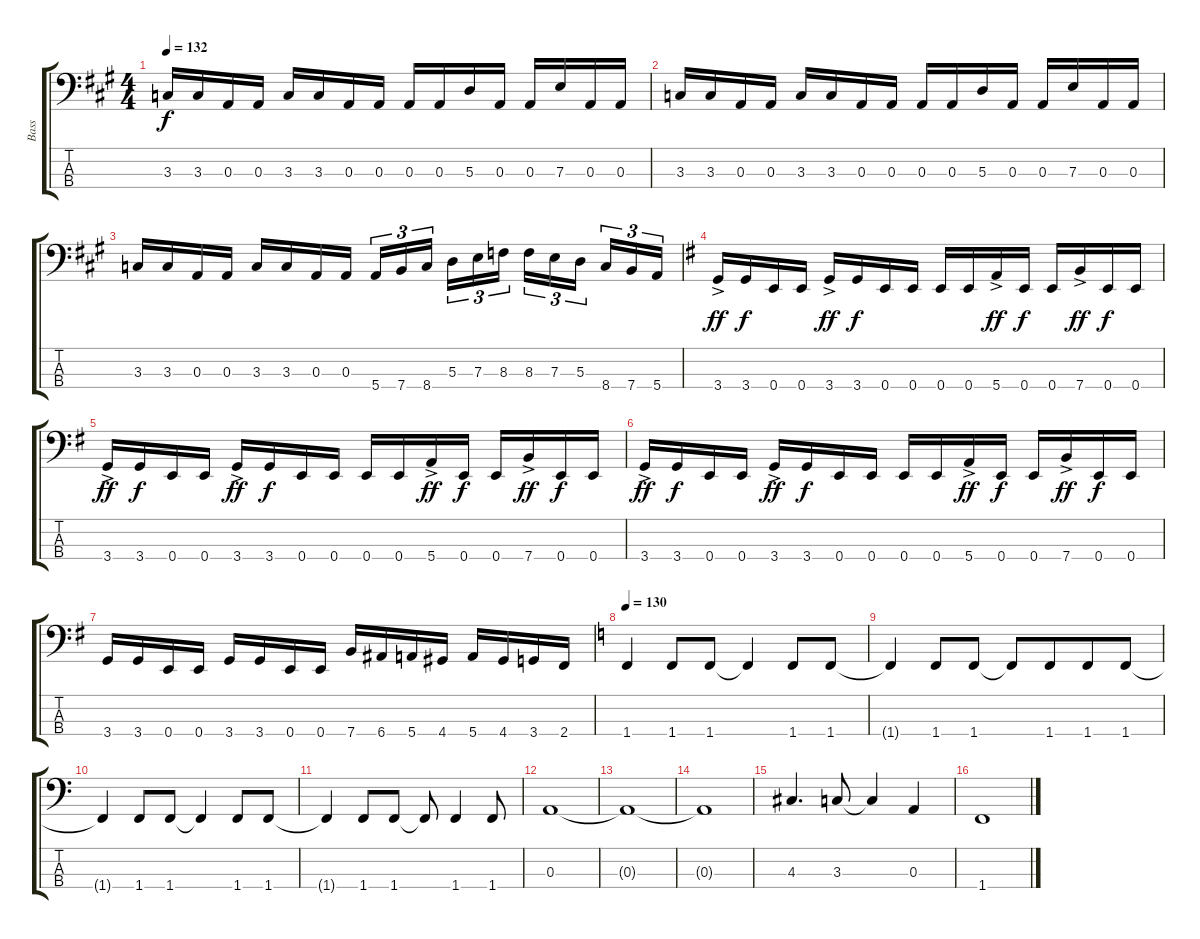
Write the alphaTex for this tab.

\track ("Bass" "Bass") {instrument electricbassfinger}
\staff {score tabs}
\tuning (G2 D2 A1 E1) {hide}
\ts (4 4)
\tempo 132
\clef f4
\ks a
3.3.16{dy f} 3.3.16 0.3.16 0.3.16 3.3.16 3.3.16 0.3.16 0.3.16 0.3.16 0.3.16 5.3.16 0.3.16 0.3.16 7.3.16 0.3.16 0.3.16 |
3.3.16 3.3.16 0.3.16 0.3.16 3.3.16 3.3.16 0.3.16 0.3.16 0.3.16 0.3.16 5.3.16 0.3.16 0.3.16 7.3.16 0.3.16 0.3.16 |
3.3.16 3.3.16 0.3.16 0.3.16 3.3.16 3.3.16 0.3.16 0.3.16 5.4.16{tu (3 2)} 7.4.16{tu (3 2)} 8.4.16{tu (3 2) beam splitsecondary} 5.3.16{tu (3 2)} 7.3.16{tu (3 2)} 8.3.16{tu (3 2)} 8.3.16{tu (3 2)} 7.3.16{tu (3 2)} 5.3.16{tu (3 2) beam splitsecondary} 8.4.16{tu (3 2)} 7.4.16{tu (3 2)} 5.4.16{tu (3 2)} |
\ks g
3.4{ac}.16{dy ff} 3.4.16{dy f} 0.4.16 0.4.16 3.4{ac}.16{dy ff} 3.4.16{dy f} 0.4.16 0.4.16 0.4.16 0.4.16 5.4{ac}.16{dy ff} 0.4.16{dy f} 0.4.16 7.4{ac}.16{dy ff} 0.4.16{dy f} 0.4.16 |
3.4{ac}.16{dy ff} 3.4.16{dy f} 0.4.16 0.4.16 3.4{ac}.16{dy ff} 3.4.16{dy f} 0.4.16 0.4.16 0.4.16 0.4.16 5.4{ac}.16{dy ff} 0.4.16{dy f} 0.4.16 7.4{ac}.16{dy ff} 0.4.16{dy f} 0.4.16 |
3.4{ac}.16{dy ff} 3.4.16{dy f} 0.4.16 0.4.16 3.4{ac}.16{dy ff} 3.4.16{dy f} 0.4.16 0.4.16 0.4.16 0.4.16 5.4{ac}.16{dy ff} 0.4.16{dy f} 0.4.16 7.4{ac}.16{dy ff} 0.4.16{dy f} 0.4.16 |
3.4.16 3.4.16 0.4.16 0.4.16 3.4.16 3.4.16 0.4.16 0.4.16 7.4.16 6.4.16 5.4.16 4.4.16 5.4.16 4.4.16 3.4.16 2.4.16 |
\tempo 130
\ks c
1.4.4 1.4.8 1.4.8 1.4{t}.4 1.4.8 1.4.8 |
1.4{t}.4 1.4.8 1.4.8 1.4{t}.8 1.4.8{beam merge} 1.4.8 1.4.8 |
1.4{t}.4 1.4.8 1.4.8 1.4{t}.4 1.4.8 1.4.8 |
1.4{t}.4 1.4.8 1.4.8 1.4{t}.8 1.4.4 1.4.8 |
0.3.1 |
0.3{t}.1 |
0.3{t}.1 |
4.3.4{d} 3.3.8 3.3{t}.4 0.3.4 |
1.4.1
